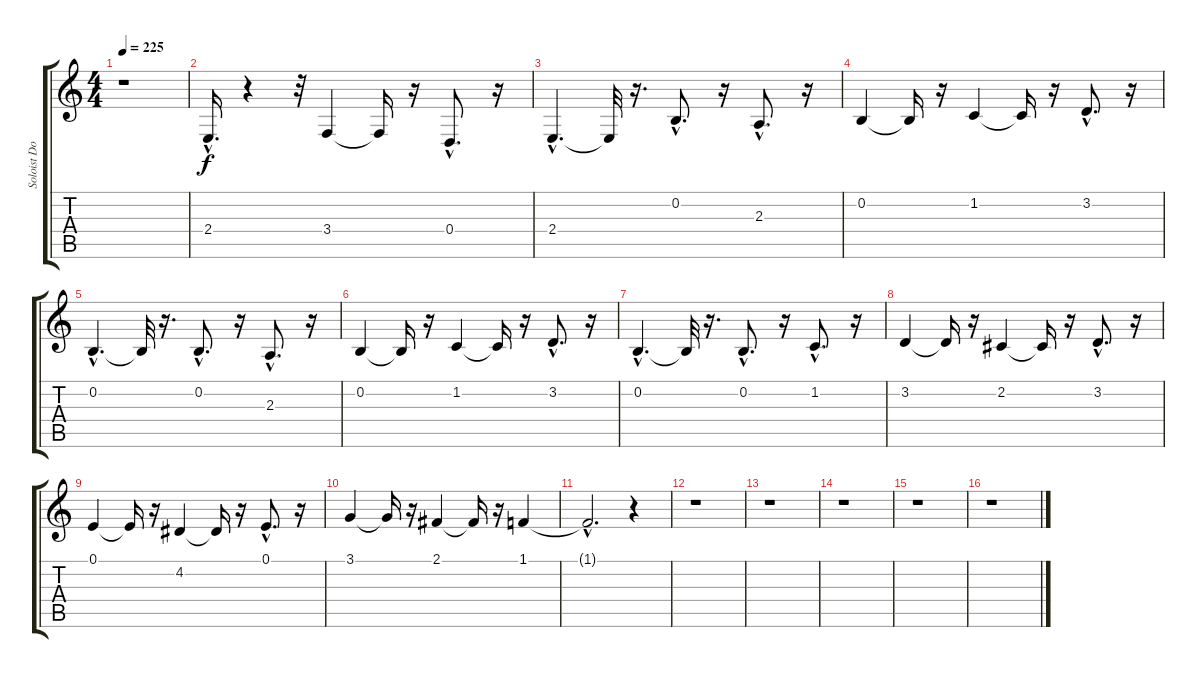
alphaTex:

\track ("Soloist Doubled #1 " "Soloist Do") {instrument acousticgrandpiano}
\staff {score tabs}
\tuning (E4 B3 G3 D3 A2 E2) {hide}
\ts (4 4)
\tempo 225
\clef g2
\ks c
r.1{dy f} |
2.4{hac}.16{d} r.4 r.32 3.4.4 3.4{t}.16 r.16 0.4{hac}.8{d} r.16 |
2.4{hac}.4{d} 2.4{t}.32 r.16{d} 0.2{hac}.8{d} r.16 2.3{hac}.8{d} r.16 |
0.2.4 0.2{t}.16 r.16 1.2.4 1.2{t}.16 r.16 3.2{hac}.8{d} r.16 |
0.2{hac}.4{d} 0.2{t}.32 r.16{d} 0.2{hac}.8{d} r.16 2.3{hac}.8{d} r.16 |
0.2.4 0.2{t}.16 r.16 1.2.4 1.2{t}.16 r.16 3.2{hac}.8{d} r.16 |
0.2{hac}.4{d} 0.2{t}.32 r.16{d} 0.2{hac}.8{d} r.16 1.2{hac}.8{d} r.16 |
3.2.4 3.2{t}.16 r.16 2.2.4 2.2{t}.16 r.16 3.2{hac}.8{d} r.16 |
0.1.4 0.1{t}.16 r.16 4.2.4 4.2{t}.16 r.16 0.1{hac}.8{d} r.16 |
3.1.4 3.1{t}.16 r.16 2.1.4 2.1{t}.16 r.16 1.1.4 |
1.1{hac t}.2{d} r.4 |
r.1 |
r.1 |
r.1 |
r.1 |
r.1
